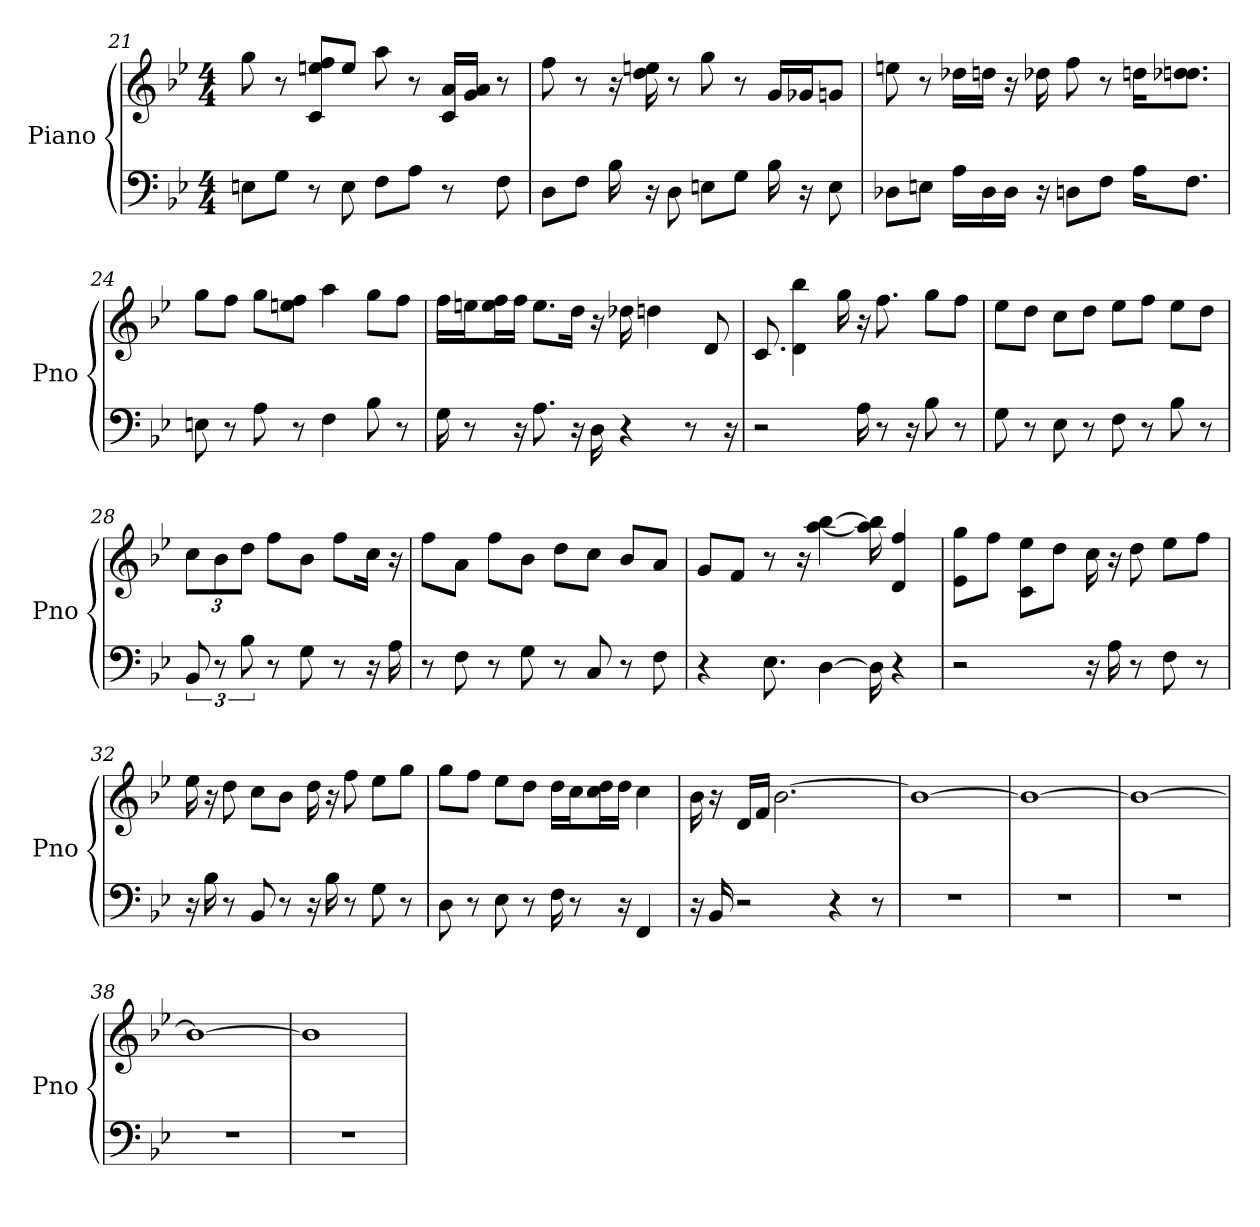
**kern	**kern
*part1	*part1
*staff2	*staff1
*I"Piano	*
*I'Pno	*
*clefF4	*clefG2
*k[b-e-]	*k[b-e-]
*B-:	*B-:
*M4/4	*M4/4
=21	=21
8E\L	8gg
8G\J	8r
8r	8c/ 8ff/ 8ee/L
8E	8ee/J
8F\L	8aa
8A\J	8r
8r	16a/ 16c/LL
.	16g/ 16a/JJ
8F	8r
=22	=22
8D\L	8ff
8F\J	8r
16B-	16r
16r	16dd 16ee
8D	8r
8E\L	8gg
8G\J	8r
16B-	16g/LL
16r	16g-/J
8E	8g/J
=23	=23
8D-\L	8ee
8E\J	8r
16A\LL	16dd-\LL
16D-\	16dd\JJ
16D-\JJ	16r
16r	16dd-
8D\L	8ff
8F\J	8r
16A\KL	16dd\KL
8.F\J	8.dd-\ 8.dd\J
=24	=24
8E	8gg\L
8r	8ff\J
8A	8gg\L
8r	8ee\ 8ff\J
4F	4aa
8B-	8gg\L
8r	8ff\J
=25	=25
16G	16ff\LL
8r	16ee\J
.	16ff\ 16ee\L
16r	16ff\JJ
8.A	8.ee\L
16r	16dd\Jk
16D	16r
4r	16dd-
.	4dd
8r	.
.	8d
16r	.
=26	=26
2r	8.c
.	4bb- 4d
.	16gg
16A	16r
8r	8.ff
16r	.
8B-	8gg\L
8r	8ff\J
=27	=27
8G	8ee-\L
8r	8dd\J
8E-	8cc\L
8r	8dd\J
8F	8ee-\L
8r	8ff\J
8B-	8ee-\L
8r	8dd\J
=28	=28
12BB-	12cc\L
12r	12b-\
12B-	12dd\J
8r	8ff\L
8G	8b-\J
8r	8ff\L
16r	16cc\Jk
16A	16r
=29	=29
8r	8ff\L
8F	8a\J
8r	8ff\L
8G	8b-\J
8r	8dd\L
8C	8cc\J
8r	8b-/L
8F	8a/J
=30	=30
4r	8g/L
.	8f/J
8.E-	8r
.	16r
[4D	[4bb- [4aa
16D]	16bb-] 16aa]
4r	4ff 4d
=31	=31
2r	8gg\ 8e-\L
.	8ff\J
.	8ee-\ 8c\L
.	8dd\J
16r	16cc
16A	16r
8r	8dd
8F	8ee-\L
8r	8ff\J
=32	=32
16r	16ee-
16B-	16r
8r	8dd
8BB-	8cc\L
8r	8b-\J
16r	16dd
16B-	16r
8r	8ff
8G	8ee-\L
8r	8gg\J
=33	=33
8D	8gg\L
8r	8ff\J
8E-	8ee-\L
8r	8dd\J
16F	16dd\LL
8r	16cc\J
.	16dd\ 16cc\L
16r	16dd\JJ
4FF	4cc
=34	=34
16r	16b-
16BB-	16r
2r	16d/LL
.	16f/JJ
.	[2.b-
4r	.
8r	.
=35	=35
1r	1b-_
=36	=36
1r	1b-_
=37	=37
1r	1b-_
=38	=38
1r	1b-_
=39	=39
1r	1b-]
=	=
*-	*-
